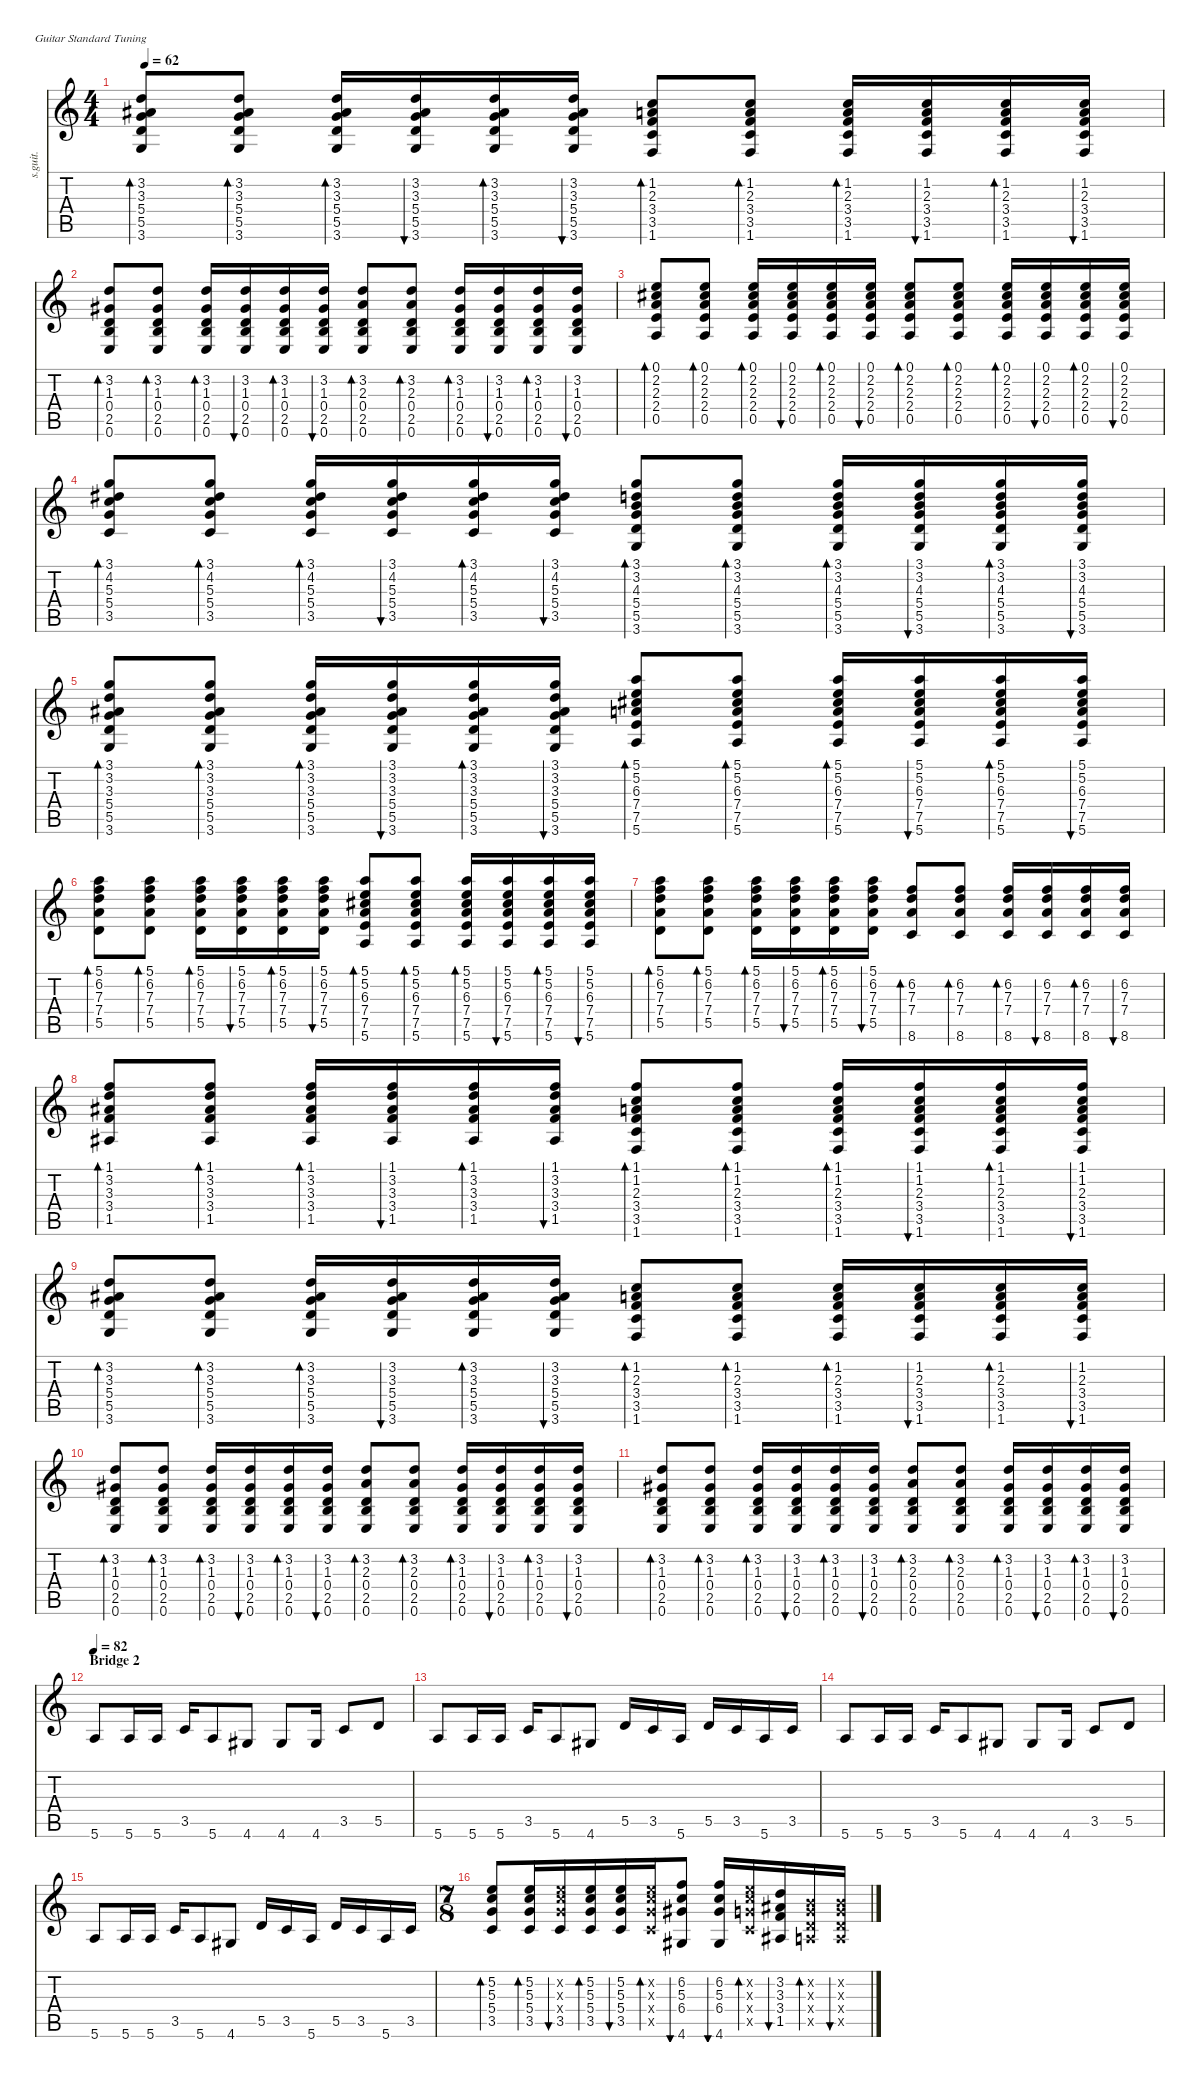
\defaultSystemsLayout 4
\hideDynamics
\bracketExtendMode nobrackets
\track ("Acoustic (thom)" "s.guit.") {instrument acousticguitarsteel}
\staff {score tabs}
\tuning (E4 B3 G3 D3 A2 E2)
\ts (4 4)
\tempo 62
\clef g2
\ks c
(3.2 3.3{acc #} 5.4 5.5 3.6).8{bd 30 dy f beam Up} (3.2 3.3{acc #} 5.4 5.5 3.6).8{bd 30 dy mp beam Up} (3.2 3.3{acc #} 5.4 5.5 3.6).16{bd 30 dy f beam Up} (3.2 3.3{acc #} 5.4 5.5 3.6).16{bu 30 beam Up} (3.2 3.3{acc #} 5.4 5.5 3.6).16{bd 30 beam Up} (3.2 3.3{acc #} 5.4 5.5 3.6).16{bu 30 dy mf beam Up} (1.2 2.3 3.4 3.5 1.6).8{bd 30 dy f beam Up} (1.2 2.3 3.4 3.5 1.6).8{bd 30 dy mp beam Up} (1.2 2.3 3.4 3.5 1.6).16{bd 30 dy f beam Up} (1.2 2.3 3.4 3.5 1.6).16{bu 30 beam Up} (1.2 2.3 3.4 3.5 1.6).16{bd 30 beam Up} (1.2 2.3 3.4 3.5 1.6).16{bu 30 dy mf beam Up} |
(3.2 1.3{acc #} 0.4 2.5 0.6).8{bd 30 dy f beam Up} (3.2 1.3{acc #} 0.4 2.5 0.6).8{bd 30 dy mp beam Up} (3.2 1.3{acc #} 0.4 2.5 0.6).16{bd 30 dy f beam Up} (3.2 1.3{acc #} 0.4 2.5 0.6).16{bu 30 beam Up} (3.2 1.3{acc #} 0.4 2.5 0.6).16{bd 30 beam Up} (3.2 1.3{acc #} 0.4 2.5 0.6).16{bu 30 dy mf beam Up} (3.2 2.3 0.4 2.5 0.6).8{bd 30 dy f beam Up} (3.2 2.3 0.4 2.5 0.6).8{bd 30 dy mp beam Up} (3.2 1.3{acc #} 0.4 2.5 0.6).16{bd 30 dy f beam Up} (3.2 1.3{acc #} 0.4 2.5 0.6).16{bu 30 beam Up} (3.2 1.3{acc #} 0.4 2.5 0.6).16{bd 30 beam Up} (3.2 1.3{acc #} 0.4 2.5 0.6).16{bu 30 dy mf beam Up} |
(0.1 2.2{acc #} 2.3 2.4 0.5).8{bd 30 dy f beam Up} (0.1 2.2{acc #} 2.3 2.4 0.5).8{bd 30 beam Up} (0.1 2.2{acc #} 2.3 2.4 0.5).16{bd 30 beam Up} (0.1 2.2{acc #} 2.3 2.4 0.5).16{bu 30 beam Up} (0.1 2.2{acc #} 2.3 2.4 0.5).16{bd 30 beam Up} (0.1 2.2{acc #} 2.3 2.4 0.5).16{bu 30 beam Up} (0.1 2.2{acc #} 2.3 2.4 0.5).8{bd 30 beam Up} (0.1 2.2{acc #} 2.3 2.4 0.5).8{bd 30 beam Up} (0.1 2.2{acc #} 2.3 2.4 0.5).16{bd 30 beam Up} (0.1 2.2{acc #} 2.3 2.4 0.5).16{bu 30 beam Up} (0.1 2.2{acc #} 2.3 2.4 0.5).16{bd 30 beam Up} (0.1 2.2{acc #} 2.3 2.4 0.5).16{bu 30 beam Up} |
(3.1 4.2{acc #} 5.3 5.4 3.5).8{bd 30 beam Up} (3.1 4.2{acc #} 5.3 5.4 3.5).8{bd 30 beam Up} (3.1 4.2{acc #} 5.3 5.4 3.5).16{bd 30 beam Up} (3.1 4.2{acc #} 5.3 5.4 3.5).16{bu 30 beam Up} (3.1 4.2{acc #} 5.3 5.4 3.5).16{bd 30 beam Up} (3.1 4.2{acc #} 5.3 5.4 3.5).16{bu 30 beam Up} (3.1 3.2 4.3 5.4 5.5 3.6).8{bd 30 beam Up} (3.1 3.2 4.3 5.4 5.5 3.6).8{bd 30 beam Up} (3.1 3.2 4.3 5.4 5.5 3.6).16{bd 30 beam Up} (3.1 3.2 4.3 5.4 5.5 3.6).16{bu 30 beam Up} (3.1 3.2 4.3 5.4 5.5 3.6).16{bd 30 beam Up} (3.1 3.2 4.3 5.4 5.5 3.6).16{bu 30 beam Up} |
(3.1 3.2 3.3{acc #} 5.4 5.5 3.6).8{bd 30 beam Up} (3.1 3.2 3.3{acc #} 5.4 5.5 3.6).8{bd 30 beam Up} (3.1 3.2 3.3{acc #} 5.4 5.5 3.6).16{bd 30 beam Up} (3.1 3.2 3.3{acc #} 5.4 5.5 3.6).16{bu 30 beam Up} (3.1 3.2 3.3{acc #} 5.4 5.5 3.6).16{bd 30 beam Up} (3.1 3.2 3.3{acc #} 5.4 5.5 3.6).16{bu 30 beam Up} (5.1 5.2 6.3{acc #} 7.4 7.5 5.6).8{bd 30 beam Up} (5.1 5.2 6.3{acc #} 7.4 7.5 5.6).8{bd 30 beam Up} (5.1 5.2 6.3{acc #} 7.4 7.5 5.6).16{bd 30 beam Up} (5.1 5.2 6.3{acc #} 7.4 7.5 5.6).16{bu 30 beam Up} (5.1 5.2 6.3{acc #} 7.4 7.5 5.6).16{bd 30 beam Up} (5.1 5.2 6.3{acc #} 7.4 7.5 5.6).16{bu 30 beam Up} |
(5.1 6.2 7.3 7.4 5.5).8{bd 30 beam Down} (5.1 6.2 7.3 7.4 5.5).8{bd 30 beam Down} (5.1 6.2 7.3 7.4 5.5).16{bd 30 beam Down} (5.1 6.2 7.3 7.4 5.5).16{bu 30 beam Down} (5.1 6.2 7.3 7.4 5.5).16{bd 30 beam Down} (5.1 6.2 7.3 7.4 5.5).16{bu 30 beam Down} (5.1 5.2 6.3{acc #} 7.4 7.5 5.6).8{bd 30 beam Up} (5.1 5.2 6.3{acc #} 7.4 7.5 5.6).8{bd 30 beam Up} (5.1 5.2 6.3{acc #} 7.4 7.5 5.6).16{bd 30 beam Up} (5.1 5.2 6.3{acc #} 7.4 7.5 5.6).16{bu 30 beam Up} (5.1 5.2 6.3{acc #} 7.4 7.5 5.6).16{bd 30 beam Up} (5.1 5.2 6.3{acc #} 7.4 7.5 5.6).16{bu 30 beam Up} |
(5.1 6.2 7.3 7.4 5.5).8{bd 30 beam Down} (5.1 6.2 7.3 7.4 5.5).8{bd 30 beam Down} (5.1 6.2 7.3 7.4 5.5).16{bd 30 beam Down} (5.1 6.2 7.3 7.4 5.5).16{bu 30 beam Down} (5.1 6.2 7.3 7.4 5.5).16{bd 30 beam Down} (5.1 6.2 7.3 7.4 5.5).16{bu 30 beam Down} (6.2 7.3 7.4 8.6).8{bd 30 beam Up} (6.2 7.3 7.4 8.6).8{bd 30 dy mp beam Up} (6.2 7.3 7.4 8.6).16{bd 30 dy f beam Up} (6.2 7.3 7.4 8.6).16{bu 30 beam Up} (6.2 7.3 7.4 8.6).16{bd 30 beam Up} (6.2 7.3 7.4 8.6).16{bu 30 dy mf beam Up} |
(1.1 3.2 3.3{acc #} 3.4 1.5{acc #}).8{bd 30 dy f beam Up} (1.1 3.2 3.3{acc #} 3.4 1.5{acc #}).8{bd 30 beam Up} (1.1 3.2 3.3{acc #} 3.4 1.5{acc #}).16{bd 30 beam Up} (1.1 3.2 3.3{acc #} 3.4 1.5{acc #}).16{bu 30 beam Up} (1.1 3.2 3.3{acc #} 3.4 1.5{acc #}).16{bd 30 beam Up} (1.1 3.2 3.3{acc #} 3.4 1.5{acc #}).16{bu 30 beam Up} (1.1 1.2 2.3 3.4 3.5 1.6).8{bd 30 beam Up} (1.1 1.2 2.3 3.4 3.5 1.6).8{bd 30 beam Up} (1.1 1.2 2.3 3.4 3.5 1.6).16{bd 30 beam Up} (1.1 1.2 2.3 3.4 3.5 1.6).16{bu 30 beam Up} (1.1 1.2 2.3 3.4 3.5 1.6).16{bd 30 beam Up} (1.1 1.2 2.3 3.4 3.5 1.6).16{bu 30 beam Up} |
(3.2 3.3{acc #} 5.4 5.5 3.6).8{bd 30 beam Up} (3.2 3.3{acc #} 5.4 5.5 3.6).8{bd 30 dy mp beam Up} (3.2 3.3{acc #} 5.4 5.5 3.6).16{bd 30 dy f beam Up} (3.2 3.3{acc #} 5.4 5.5 3.6).16{bu 30 beam Up} (3.2 3.3{acc #} 5.4 5.5 3.6).16{bd 30 beam Up} (3.2 3.3{acc #} 5.4 5.5 3.6).16{bu 30 dy mf beam Up} (1.2 2.3 3.4 3.5 1.6).8{bd 30 dy f beam Up} (1.2 2.3 3.4 3.5 1.6).8{bd 30 dy mp beam Up} (1.2 2.3 3.4 3.5 1.6).16{bd 30 dy f beam Up} (1.2 2.3 3.4 3.5 1.6).16{bu 30 beam Up} (1.2 2.3 3.4 3.5 1.6).16{bd 30 beam Up} (1.2 2.3 3.4 3.5 1.6).16{bu 30 dy mf beam Up} |
(3.2 1.3{acc #} 0.4 2.5 0.6).8{bd 30 dy f beam Up} (3.2 1.3{acc #} 0.4 2.5 0.6).8{bd 30 dy mp beam Up} (3.2 1.3{acc #} 0.4 2.5 0.6).16{bd 30 dy f beam Up} (3.2 1.3{acc #} 0.4 2.5 0.6).16{bu 30 beam Up} (3.2 1.3{acc #} 0.4 2.5 0.6).16{bd 30 beam Up} (3.2 1.3{acc #} 0.4 2.5 0.6).16{bu 30 dy mf beam Up} (3.2 2.3 0.4 2.5 0.6).8{bd 30 dy f beam Up} (3.2 2.3 0.4 2.5 0.6).8{bd 30 dy mp beam Up} (3.2 1.3{acc #} 0.4 2.5 0.6).16{bd 30 dy f beam Up} (3.2 1.3{acc #} 0.4 2.5 0.6).16{bu 30 beam Up} (3.2 1.3{acc #} 0.4 2.5 0.6).16{bd 30 beam Up} (3.2 1.3{acc #} 0.4 2.5 0.6).16{bu 30 dy mf beam Up} |
(3.2 1.3{acc #} 0.4 2.5 0.6).8{bd 30 dy f beam Up} (3.2 1.3{acc #} 0.4 2.5 0.6).8{bd 30 dy mp beam Up} (3.2 1.3{acc #} 0.4 2.5 0.6).16{bd 30 dy f beam Up} (3.2 1.3{acc #} 0.4 2.5 0.6).16{bu 30 beam Up} (3.2 1.3{acc #} 0.4 2.5 0.6).16{bd 30 beam Up} (3.2 1.3{acc #} 0.4 2.5 0.6).16{bu 30 dy mf beam Up} (3.2 2.3 0.4 2.5 0.6).8{bd 30 dy f beam Up} (3.2 2.3 0.4 2.5 0.6).8{bd 30 dy mp beam Up} (3.2 1.3{acc #} 0.4 2.5 0.6).16{bd 30 dy f beam Up} (3.2 1.3{acc #} 0.4 2.5 0.6).16{bu 30 beam Up} (3.2 1.3{acc #} 0.4 2.5 0.6).16{bd 30 beam Up} (3.2 1.3{acc #} 0.4 2.5 0.6).16{bu 30 dy mf beam Up} |
\section ("" "Bridge 2")
\tempo 82
5.6.8{dy f beam Up} 5.6.16{beam Up} 5.6.16{beam Up} 3.5.16{beam Up} 5.6.8{beam Up} 4.6{acc #}.8{beam Up} 4.6{acc #}.8{beam Up} 4.6{acc #}.16{beam Up} 3.5.8{beam Up} 5.5.8{beam Up} |
5.6.8{beam Up} 5.6.16{beam Up} 5.6.16{beam Up} 3.5.16{beam Up} 5.6.8{beam Up} 4.6{acc #}.8{beam Up} 5.5.16{beam Up} 3.5.16{beam Up} 5.6.16{beam Up} 5.5.16{beam Up} 3.5.16{beam Up} 5.6.16{beam Up} 3.5.16{beam Up} |
5.6.8{beam Up} 5.6.16{beam Up} 5.6.16{beam Up} 3.5.16{beam Up} 5.6.8{beam Up} 4.6{acc #}.8{beam Up} 4.6{acc #}.8{beam Up} 4.6{acc #}.16{beam Up} 3.5.8{beam Up} 5.5.8{beam Up} |
5.6.8{beam Up} 5.6.16{beam Up} 5.6.16{beam Up} 3.5.16{beam Up} 5.6.8{beam Up} 4.6{acc #}.8{beam Up} 5.5.16{beam Up} 3.5.16{beam Up} 5.6.16{beam Up} 5.5.16{beam Up} 3.5.16{beam Up} 5.6.16{beam Up} 3.5.16{beam Up} |
\ts (7 8)
(5.2 5.3 5.4 3.5).8{bd 30 beam Up} (5.2 5.3 5.4 3.5).16{bd 30 beam Up} (5.2{x} 5.3{x} 5.4{x} 3.5).16{bu 30 beam Up} (5.2 5.3 5.4 3.5).16{bd 30 beam Up} (5.2 5.3 5.4 3.5).16{bu 30 beam Up} (5.2{x} 5.3{x} 5.4{x} 3.5{x}).16{bd 30 beam Up} (6.2 5.3 6.4{acc #} 4.6{acc #}).8{bu 30 beam Up} (6.2 5.3 6.4{acc #} 4.6{acc #}).16{bu 30 beam Up} (5.2{x} 5.3{x} 5.4{x} 3.5{x}).16{bd 30 beam Up} (3.2 3.3{acc #} 3.4 1.5{acc #}).16{bu 30 beam Up} (0.2{x} 0.3{x} 0.4{x} 0.5{x}).16{bd 30 beam Up} (0.2{x} 0.3{x} 0.4{x} 0.5{x}).16{bu 30 beam Up}
